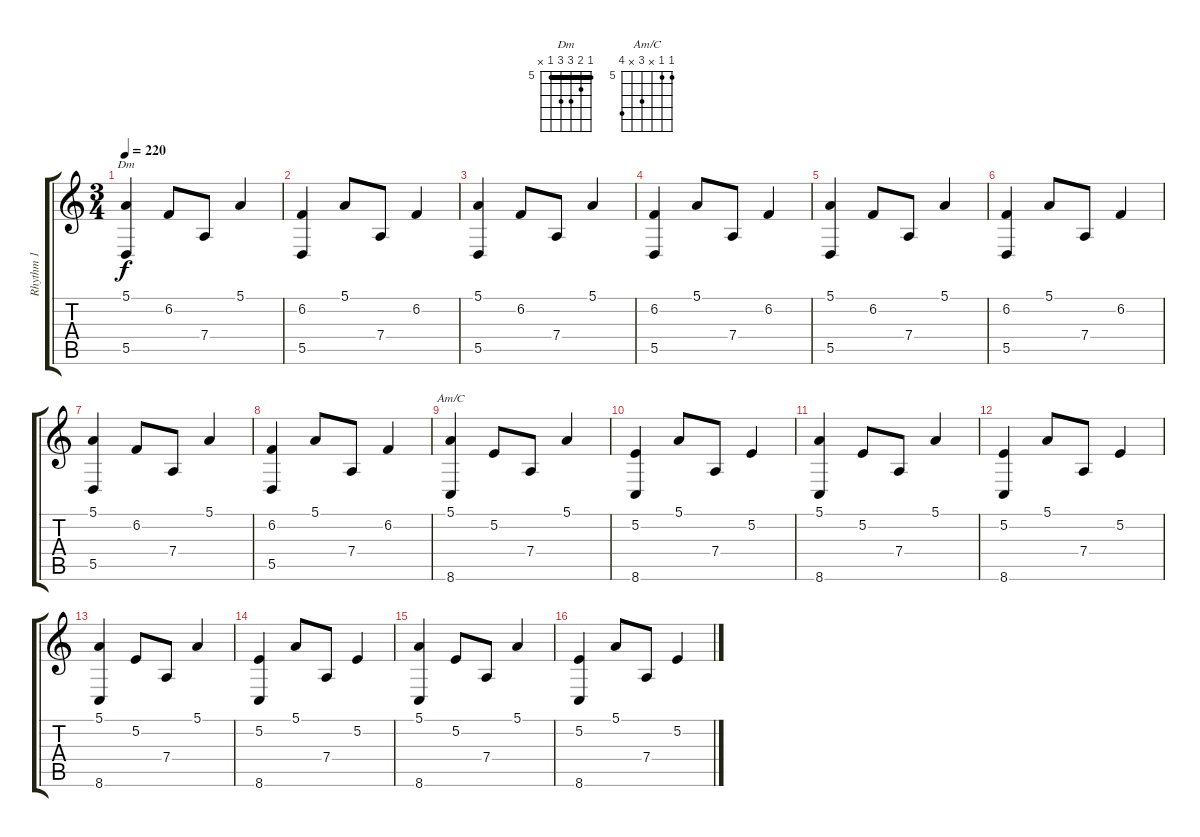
\track ("Rhythm 1" "Rhythm 1") {instrument harpsichord}
\staff {score tabs}
\tuning (E4 B3 G3 D3 A2 E2) {hide}
\chord ("Dm" 5 6 7 7 5 x) {firstfret 5 barre 5}
\chord ("Am/C" 5 5 x 7 x 8) {firstfret 5}
\ts (3 4)
\tempo 220
\clef g2
\ks c
(5.1 5.5).4{ch "Dm" dy f} 6.2.8 7.4.8 5.1.4 |
(6.2 5.5).4 5.1.8 7.4.8 6.2.4 |
(5.1 5.5).4 6.2.8 7.4.8 5.1.4 |
(6.2 5.5).4 5.1.8 7.4.8 6.2.4 |
(5.1 5.5).4 6.2.8 7.4.8 5.1.4 |
(6.2 5.5).4 5.1.8 7.4.8 6.2.4 |
(5.1 5.5).4 6.2.8 7.4.8 5.1.4 |
(6.2 5.5).4 5.1.8 7.4.8 6.2.4 |
(5.1 8.6).4{ch "Am/C"} 5.2.8 7.4.8 5.1.4 |
(5.2 8.6).4 5.1.8 7.4.8 5.2.4 |
(5.1 8.6).4 5.2.8 7.4.8 5.1.4 |
(5.2 8.6).4 5.1.8 7.4.8 5.2.4 |
(5.1 8.6).4 5.2.8 7.4.8 5.1.4 |
(5.2 8.6).4 5.1.8 7.4.8 5.2.4 |
(5.1 8.6).4 5.2.8 7.4.8 5.1.4 |
(5.2 8.6).4 5.1.8 7.4.8 5.2.4
